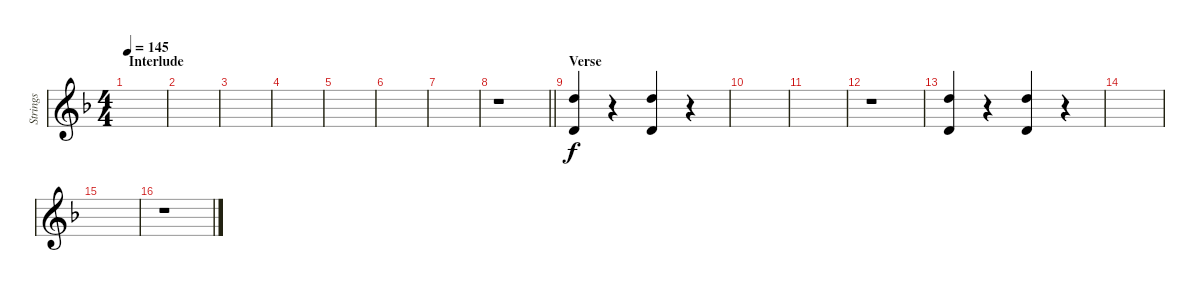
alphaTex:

\track ("Strings" "Strings") {instrument stringensemble1}
\staff {score}
\tuning (E4 B3 G3 D3 A2 D2) {hide}
\ts (4 4)
\section ("" "Interlude")
\tempo 145
\clef g2
\ks f
|
|
|
|
|
|
|
\barLineRight lightlight
r.1{volume 13} |
\section ("" "Verse")
(10.1 3.2).4{volume 4} r.4 (10.1 3.2).4 r.4 |
|
|
r.1{volume 13} |
(10.1 3.2).4{volume 4} r.4 (10.1 3.2).4 r.4 |
|
|
r.1{volume 13}
